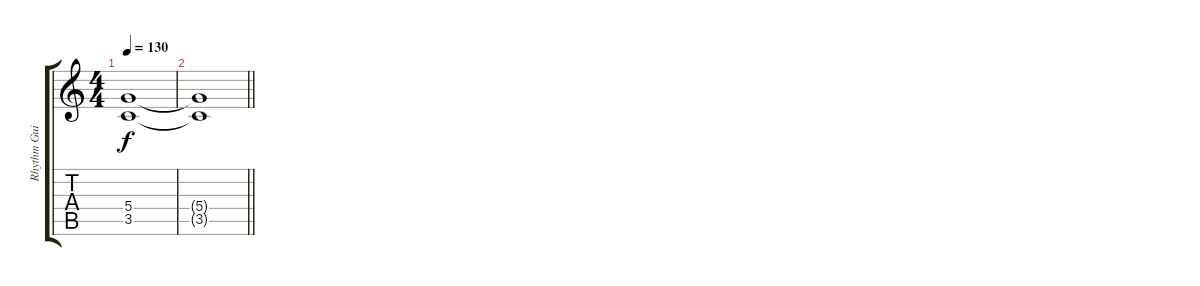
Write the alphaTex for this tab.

\track ("Rhythm Guitar 1: Juha-Pekka Alanen" "Rhythm Gui") {instrument acousticguitarnylon}
\staff {score tabs}
\tuning (E4 B3 G3 D3 A2 E2) {hide}
\ts (4 4)
\tempo 130
\clef g2
\ks aminor
(5.4 3.5).1{dy f} |
\barLineRight lightlight
(5.4{t} 3.5{t}).1
